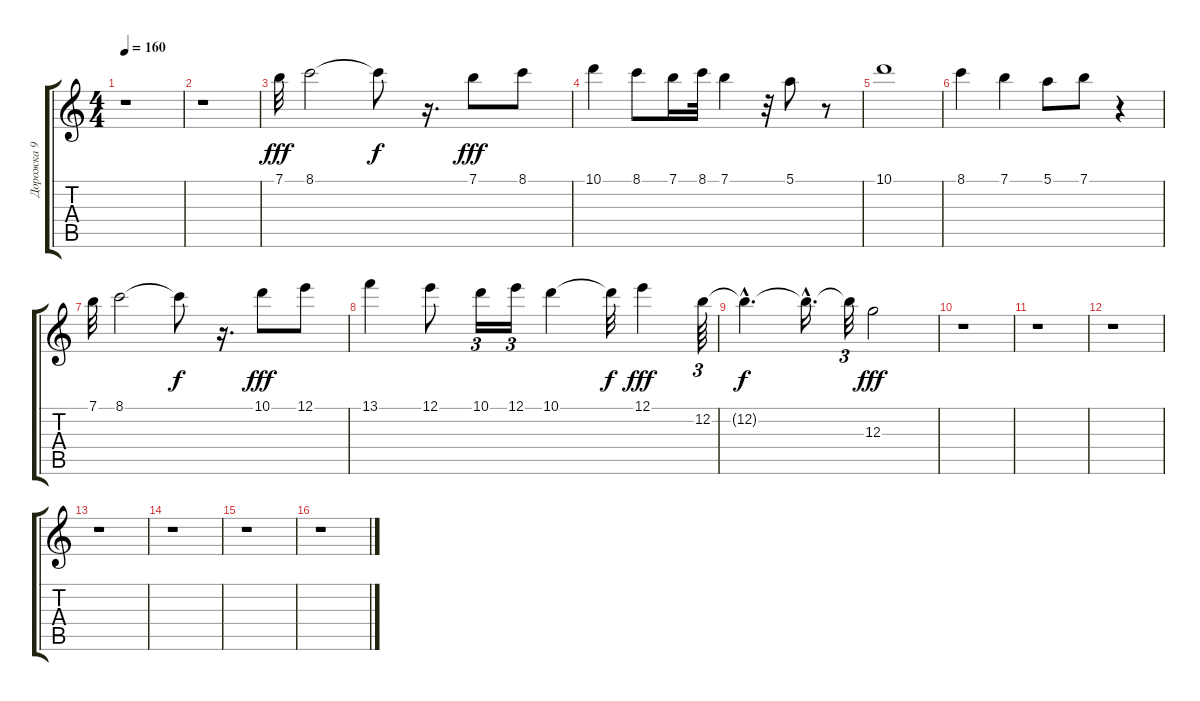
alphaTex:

\track ("Дорожка 9" "Дорожка 9") {instrument acousticguitarsteel}
\staff {score tabs}
\tuning (E4 B3 G3 D3 A2 E2) {hide}
\ts (4 4)
\tempo 160
\clef g2
\ks c
r.1{dy fff} |
r.1 |
7.1.32 8.1.2 8.1{t}.8{dy f} r.16{d} 7.1.8{dy fff} 8.1.8 |
10.1.4 8.1.8 7.1.16 8.1.32 7.1.4 r.32 5.1.8 r.8 |
10.1.1 |
8.1.4 7.1.4 5.1.8 7.1.8 r.4 |
7.1.32 8.1.2 8.1{t}.8{dy f} r.16{d} 10.1.8{dy fff} 12.1.8 |
13.1.4 12.1.8 10.1.16{tu (3 2)} 12.1.16{tu (3 2)} 10.1.4 10.1{t}.32{dy f} 12.1.4{dy fff} 12.2.64{tu (3 2)} |
12.2{hac t}.4{d dy f} 12.2{hac t}.16{d} 12.2{t}.32{tu (3 2)} 12.3.2{dy fff} |
r.1 |
r.1 |
r.1 |
r.1 |
r.1 |
r.1 |
r.1
